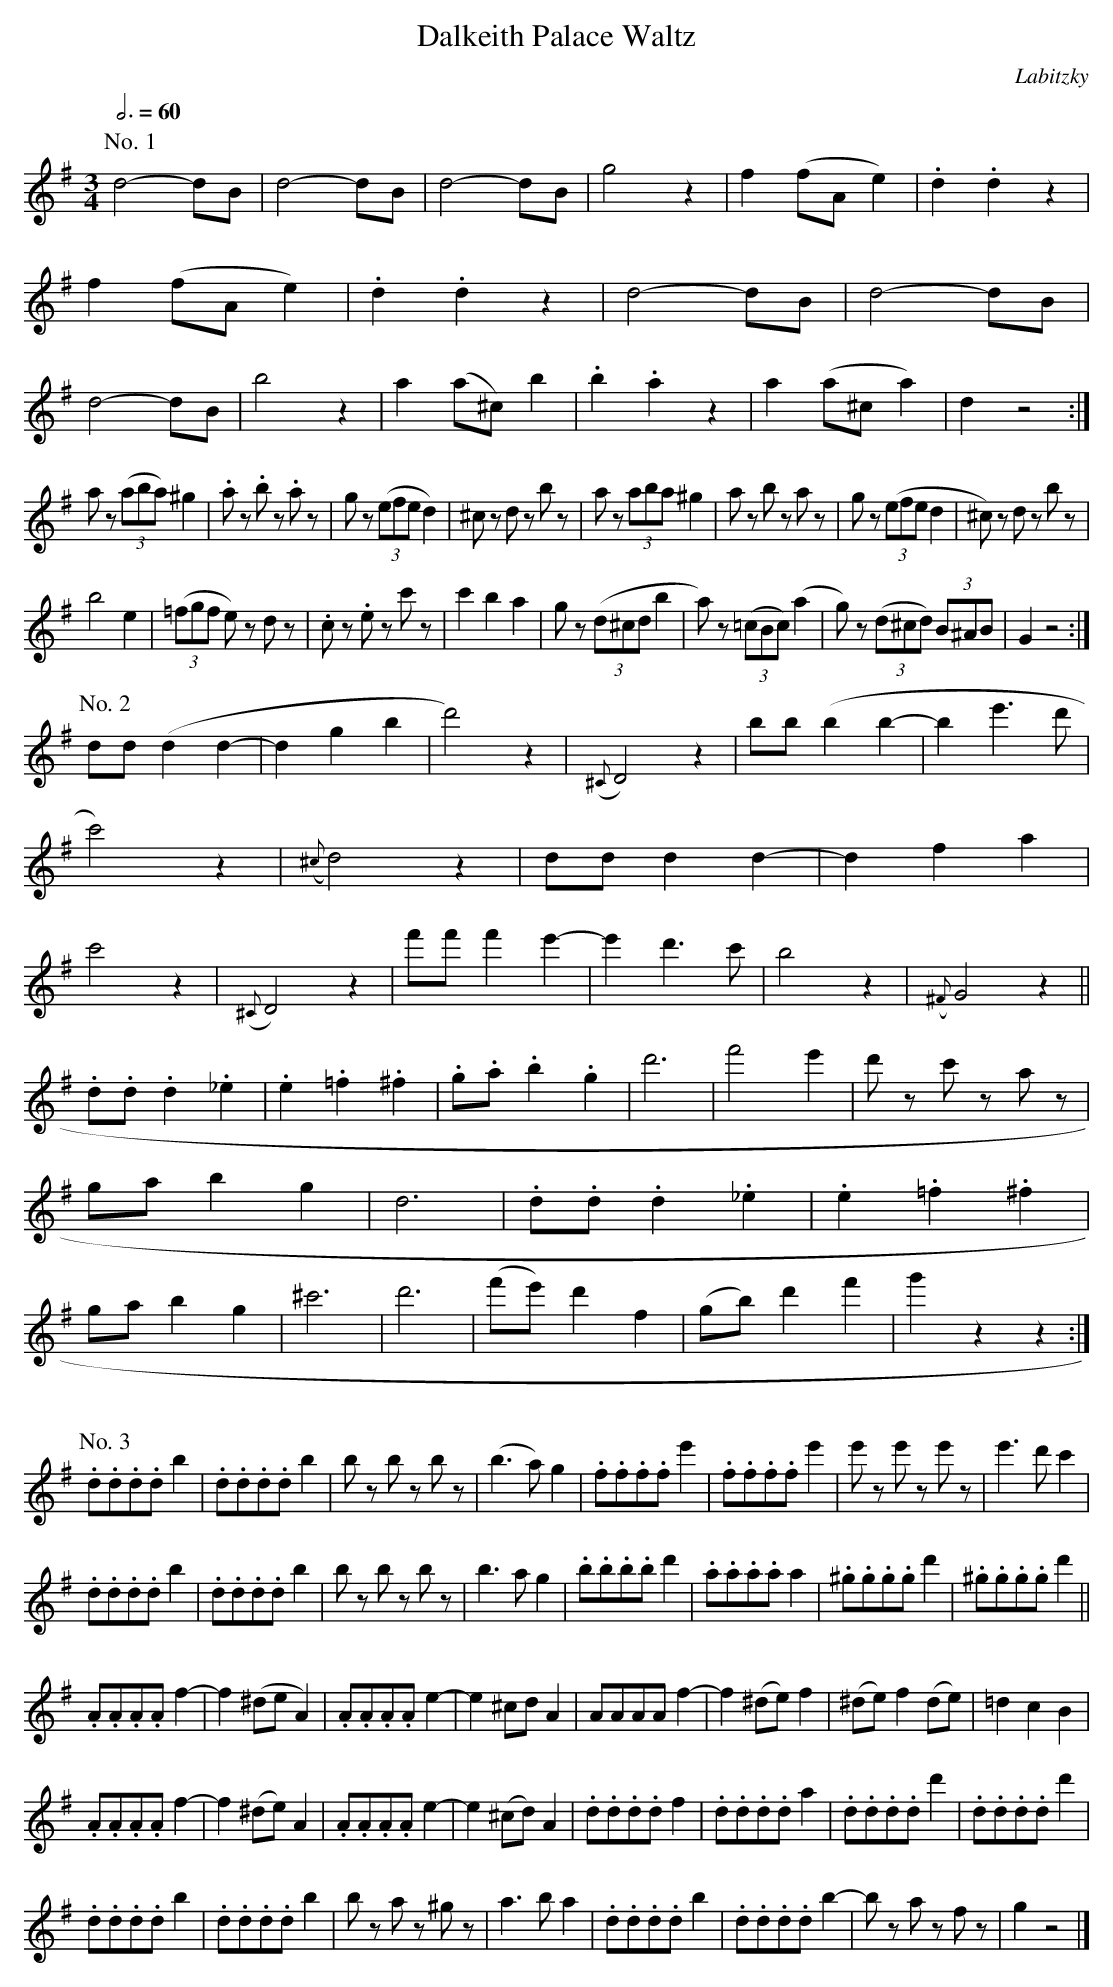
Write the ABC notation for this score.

X:1
T:Dalkeith Palace Waltz
C:Labitzky
M:3/4
L:1/8
Q:3/4=60
K:G
P:No. 1
d4-dB|d4-dB|d4-dB|g4z2|f2 (fA  e2)|.d2.d2 z2 |f2 (fA  e2)|.d2.d2 z2|\
d4-dB|d4-dB|d4-dB|b4z2|a2 (a^c)b2 |.b2.a2 z2 |a2 (a^c a2)| d2 z4  :|
az (3(aba)^g2|.az .bz .az|gz (3(efe d2)|^cz  dz bz|\
az  (3aba ^g2| az  bz  az|gz (3(efe d2 |^c)z dz bz|
b4         e2|(3(=fgf     e)z   dz|.cz    .ez      c'z |c'2 b2 a2|\
gz (3(d^cd b2|    a)z (3(=cBc) (a2| g)z (3(d^cd) (3B^AB|G2  z4  :|
P:No. 2
dd  (d2  d2- |d2  g2b2 |d'4) z2|({^C}D4) z2 |\
bb  (b2  b2- |b2  e'3d'|c'4) z2|({^c}d4) z2 |\
dd   d2  d2- |d2  f2 a2|c'4  z2|({^C}D4) z2 |\
f'f' f'2 e'2-|e'2 d'3c'|b4   z2|({^F}G4  z2||
.d.d .d2 ._e2|.e2 .=f2 .^f2|.g.a .b2 .g2| d'6|f'4e'2| d'z   c'z az| ga  b2  g2 |d6        |\
.d.d .d2 ._e2|.e2 .=f2 .^f2| ga   b2  g2|^c'6|d'6   |(f'e') d'2 f2|(gb) d'2 f'2|g'2 z2 z2:|
P:No. 3
.d.d.d.d b2 |.d.d.d.d b2 |  bz  bz   bz | (b3    a) g2  |\
.f.f.f.f e'2|.f.f.f.f e'2|  e'z e'z  e'z|  e'3   d' c'2 |
.d.d.d.d b2 |.d.d.d.d b2 |  bz  bz   bz |  b3    a  g2  |\
.b.b.b.b d'2|.a.a.a.a a2 |.^g.g.g.g  d'2|.^g.g.g.g  d'2||
.A.A.A.A f2-|f2 (^de  A2)| .A.A.A.A  e2-|  e2  ^cd  A2  |\
 AAAA    f2-|f2 (^de) f2 |(^de) f2  (de)| =d2   c2  B2  |
.A.A.A.A f2-|f2 (^de) A2 | .A.A.A.A  e2-|  e2 (^cd) A2  |\
.d.d.d.d f2 |.d.d.d.d a2 | .d.d.d.d  d'2| .d.d.d.d  d'2 |
.d.d.d.d b2 |.d.d.d.d b2 |  bz  az  ^gz |  a3    b  a2  |\
.d.d.d.d b2 |.d.d.d.d b2-|  bz  az   fz |  g2   z4     |]
